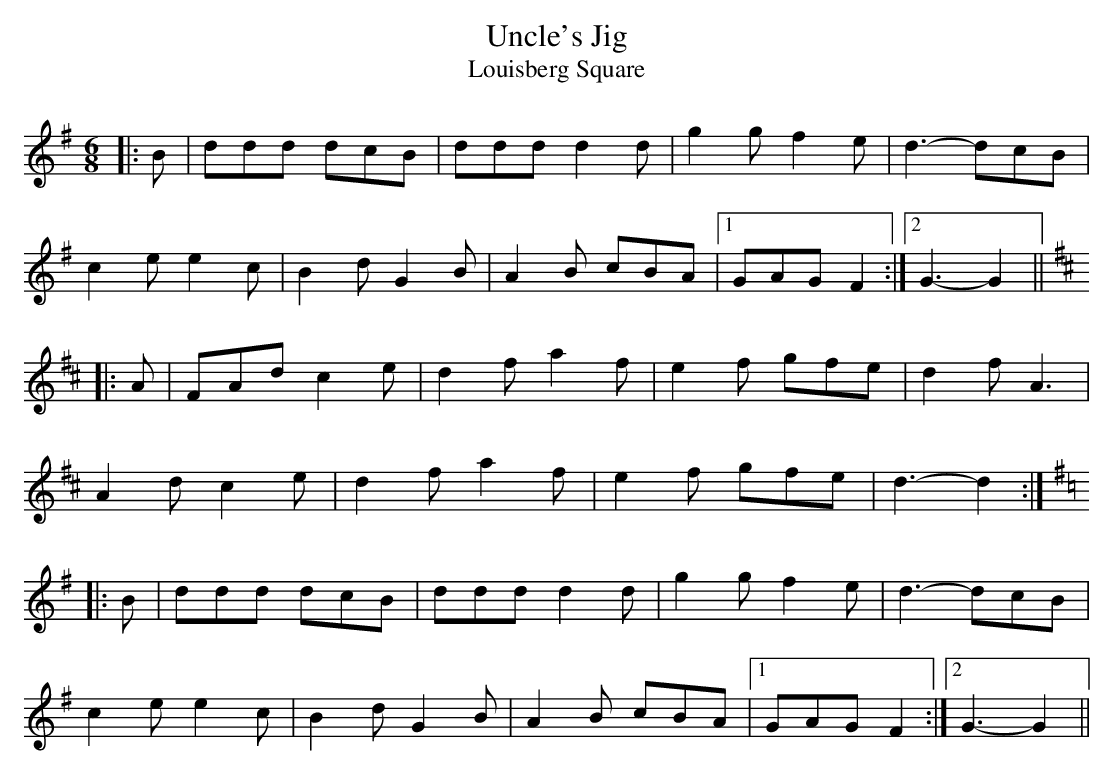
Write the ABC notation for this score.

X:1
T: Uncle's Jig
T: Louisberg Square
L:1/8
M:6/8
K:G
|: B | ddd dcB | ddd d2d | g2g f2e |  d3- dcB |
c2e e2c | B2d G2B | A2B cBA |1 GAG F2 :|2 G3- G2 ||
K:D
|: A | FAd c2e | d2f a2f | e2f gfe |  d2f A3  |
A2d c2e | d2f a2f | e2f gfe |  d3- d2 :|
K:G
|: B | ddd dcB | ddd d2d | g2g f2e |  d3- dcB |
c2e e2c | B2d G2B | A2B cBA |1 GAG F2 :|2 G3- G2 ||
